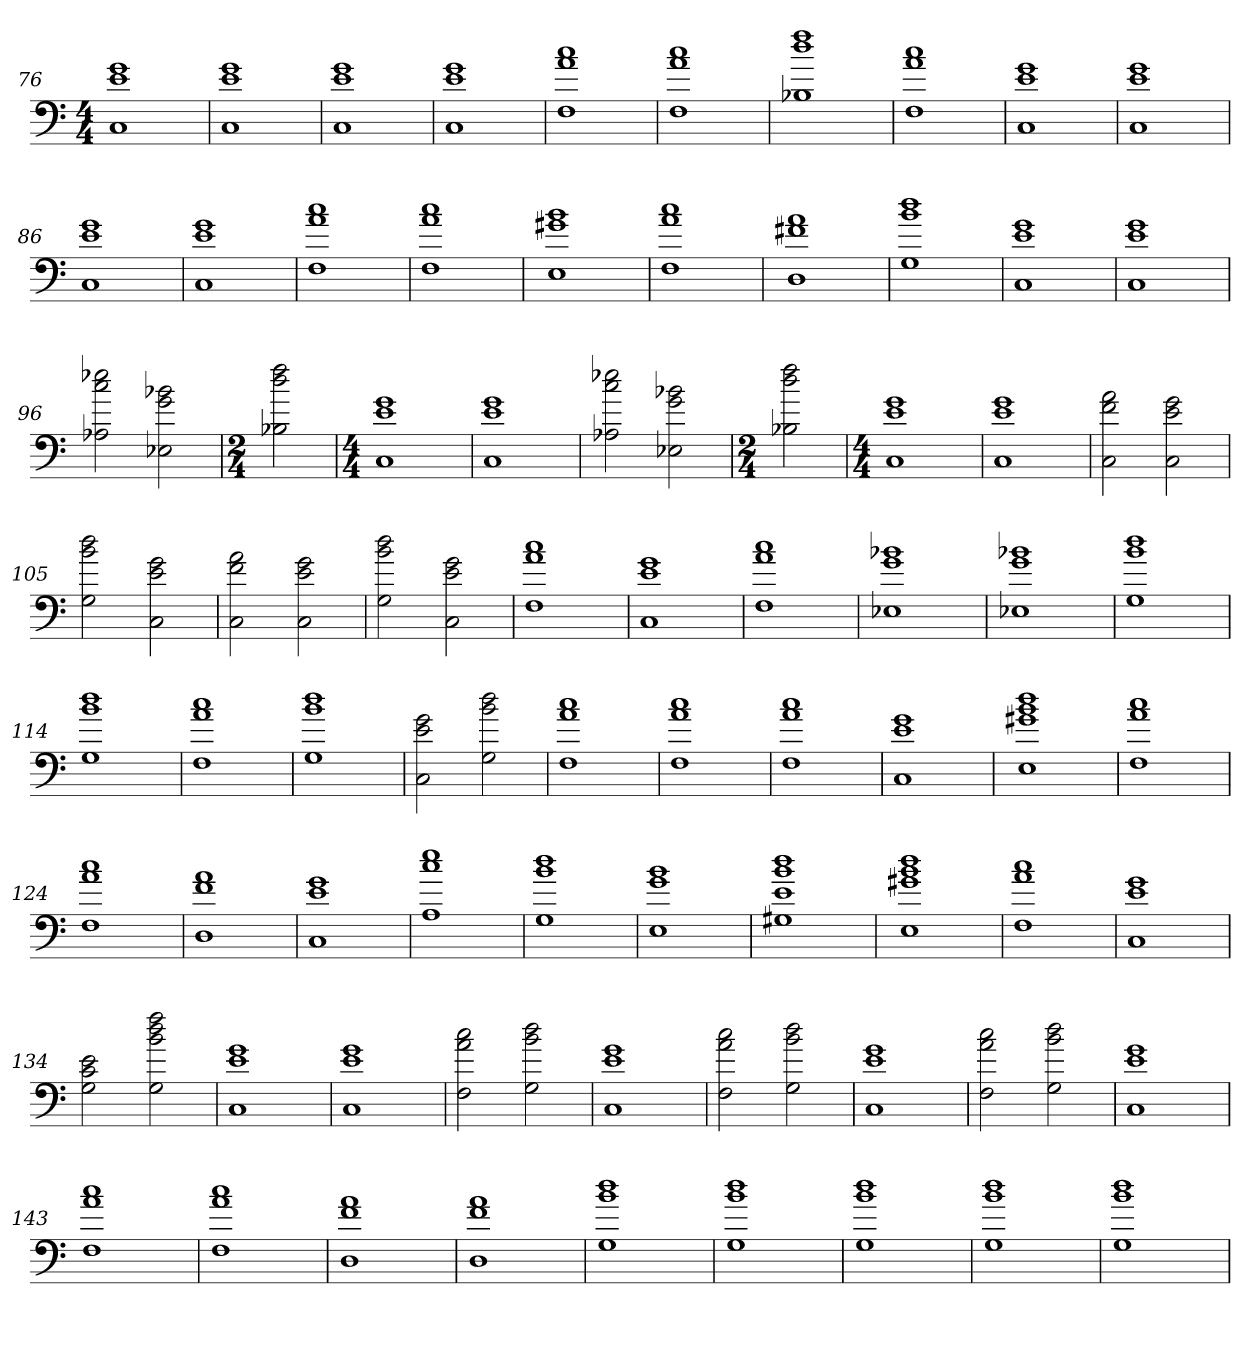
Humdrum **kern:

**kern
*part1
*staff1
*M4/4
=76
1C 1e 1g
=77
1C 1e 1g
=78
1C 1e 1g
=79
1C 1e 1g
=80
1F 1a 1cc
=81
1F 1a 1cc
=82
1B-X 1dd 1ff
=83
1F 1a 1cc
=84
1C 1e 1g
=85
1C 1e 1g
=86
1C 1e 1g
=87
1C 1e 1g
=88
1F 1a 1cc
=89
1F 1a 1cc
=90
1E 1g#X 1b
=91
1F 1a 1cc
=92
1D 1f#X 1a
=93
1G 1b 1dd
=94
1C 1e 1g
=95
1C 1e 1g
=96
2A-X 2cc 2ee-X
2E-X 2g 2b-X
=97
*M2/4
2B-X 2dd 2ff
=98
*M4/4
1C 1e 1g
=99
1C 1e 1g
=100
2A-X 2cc 2ee-X
2E-X 2g 2b-X
=101
*M2/4
2B-X 2dd 2ff
=102
*M4/4
1C 1e 1g
=103
1C 1e 1g
=104
2C 2f 2a
2C 2e 2g
=105
2G 2b 2dd
2C 2e 2g
=106
2C 2f 2a
2C 2e 2g
=107
2G 2b 2dd
2C 2e 2g
=108
1F 1a 1cc
=109
1C 1e 1g
=110
1F 1a 1cc
=111
1E-X 1g 1b-X
=112
1E-X 1g 1b-X
=113
1G 1b 1dd
=114
1G 1b 1dd
=115
1F 1a 1cc
=116
1G 1b 1dd
=117
2C 2e 2g
2G 2b 2dd
=118
1F 1a 1cc
=119
1F 1a 1cc
=120
1F 1a 1cc
=121
1C 1e 1g
=122
1E 1g#X 1b 1dd
=123
1F 1a 1cc
=124
1F 1a 1cc
=125
1D 1f 1a
=126
1C 1e 1g
=127
1A 1cc 1ee
=128
1G 1b 1dd
=129
1E 1g 1b
=130
1G#X 1e 1b 1dd
=131
1E 1g#X 1b 1dd
=132
1F 1a 1cc
=133
1C 1e 1g
=134
2G 2c 2e
2G 2b 2dd 2ff
=135
1C 1e 1g
=136
1C 1e 1g
=137
2F 2a 2cc
2G 2b 2dd
=138
1C 1e 1g
=139
2F 2a 2cc
2G 2b 2dd
=140
1C 1e 1g
=141
2F 2a 2cc
2G 2b 2dd
=142
1C 1e 1g
=143
1F 1a 1cc
=144
1F 1a 1cc
=145
1D 1f 1a
=146
1D 1f 1a
=147
1G 1b 1dd
=148
1G 1b 1dd
=149
1G 1b 1dd
=150
1G 1b 1dd
=151
1G 1b 1dd
=
*-
